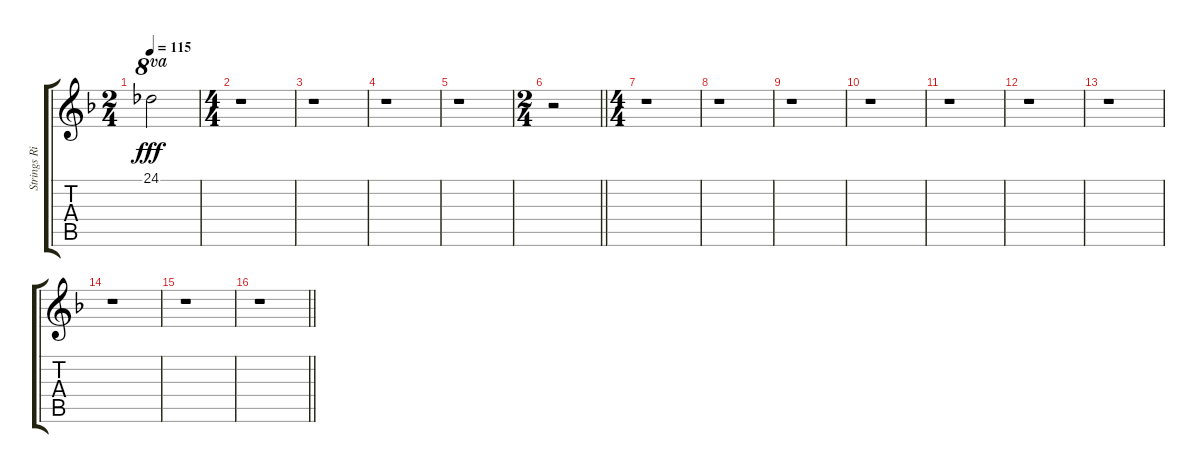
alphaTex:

\track ("Strings Right" "Strings Ri") {instrument stringensemble1}
\staff {score tabs}
\tuning (Db4 Ab3 E3 B2 Gb2 Db2) {hide}
\ts (2 4)
\tempo 115
\clef g2
\ks f
24.1.2{ot 8va dy fff} |
\ts (4 4)
r.1 |
r.1 |
r.1 |
r.1 |
\ts (2 4)
\barLineRight lightlight
r.2 |
\ts (4 4)
r.1 |
r.1 |
r.1 |
r.1 |
r.1 |
r.1 |
r.1 |
r.1 |
r.1 |
\barLineRight lightlight
r.1
